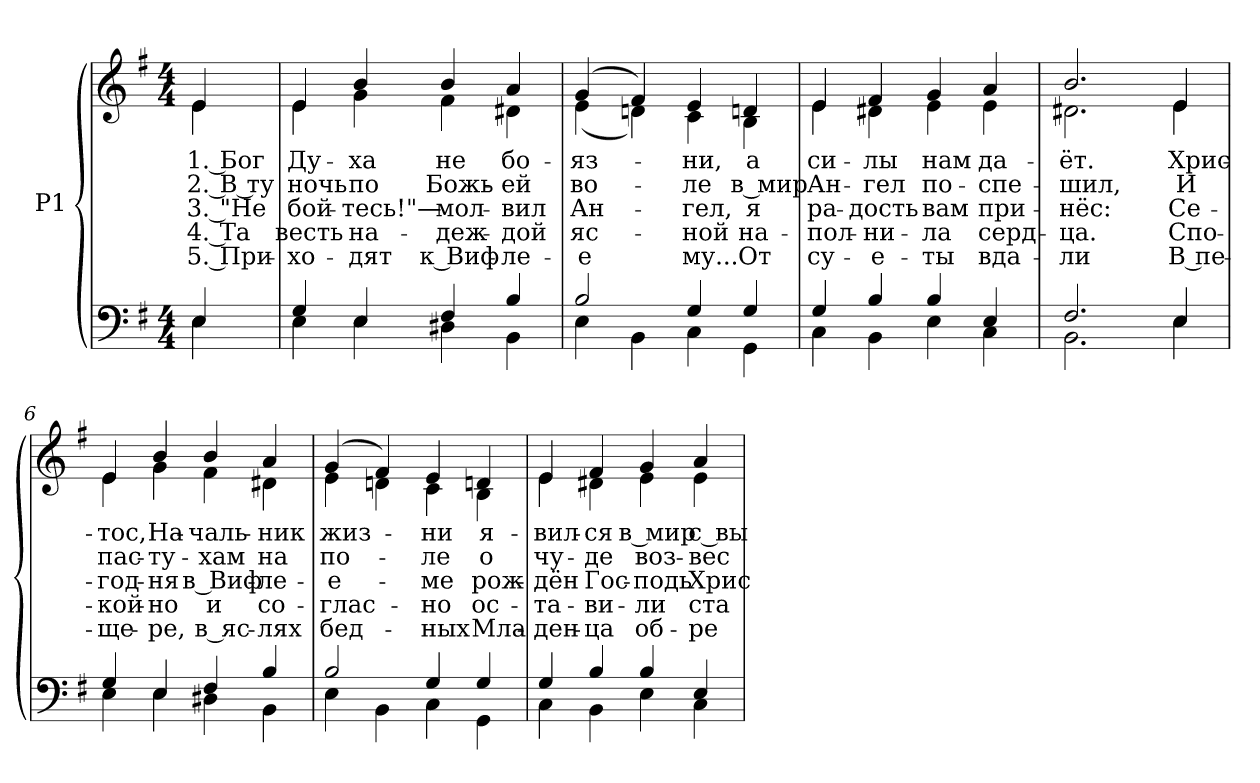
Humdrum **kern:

**kern	**kern	**text	**text	**text	**text	**text
*part1	*part1	*part1	*part1	*part1	*part1	*part1
*staff2	*staff1	*staff1	*staff1	*staff1	*staff1	*staff1
*I"P1	*	*	*	*	*	*
!!LO:PB:g=z
*clefF4	*clefG2	*	*	*	*	*
*k[f#]	*k[f#]	*	*	*	*	*
*G:	*G:	*	*	*	*	*
*M4/4	*M4/4	*	*	*	*	*
=1	=1	=1	=1	=1	=1	=1
*^	*	*	*	*	*	*
!	!	!	!LO:LY:b:color=#000000	!LO:LY:b:color=#000000	!LO:LY:b:color=#000000	!LO:LY:b:color=#000000	!LO:LY:b:color=#000000
*	*	*^	*	*	*	*	*
4Ei/	4Ei\	4ei/	4ei\	1. Бог	2. В ту	3. "Не	4. Та	5. При-
=2	=2	=2	=2	=2	=2	=2	=2	=2
!	!	!	!	!LO:LY:b:color=#000000	!LO:LY:b:color=#000000	!LO:LY:b:color=#000000	!LO:LY:b:color=#000000	!LO:LY:b:color=#000000
4Gi/	4Ei\	4ei/	4ei\	Ду-	ночь	бой-	весть	-хо-
!	!	!	!	!LO:LY:b:color=#000000	!LO:LY:b:color=#000000	!LO:LY:b:color=#000000	!LO:LY:b:color=#000000	!LO:LY:b:color=#000000
4Ei/	4Ei\	4bi/	4gi\	-ха	по	-тесь!"—	на-	-дят
!	!	!	!	!LO:LY:b:color=#000000	!LO:LY:b:color=#000000	!LO:LY:b:color=#000000	!LO:LY:b:color=#000000	!LO:LY:b:color=#000000
4F#i/	4D#Xi\	4bi/	4f#i\	не	Божь-	мол-	-деж-	к Виф-
!	!	!	!	!LO:LY:b:color=#000000	!LO:LY:b:color=#000000	!LO:LY:b:color=#000000	!LO:LY:b:color=#000000	!LO:LY:b:color=#000000
4Bi/	4BBi\	4ai/	4d#Xi\	бо-	-ей	-вил	-дой	-ле-
=3	=3	=3	=3	=3	=3	=3	=3	=3
!	!	!	!	!LO:LY:b:color=#000000	!LO:LY:b:color=#000000	!LO:LY:b:color=#000000	!LO:LY:b:color=#000000	!LO:LY:b:color=#000000
2Bi/	4Ei\	(4gi/	(4ei\	-яз-	во-	Ан-	яс-	-е
.	4BBi\	4f#i/)	4dni\)	.	.	.	.	.
!	!	!	!	!LO:LY:b:color=#000000	!LO:LY:b:color=#000000	!LO:LY:b:color=#000000	!LO:LY:b:color=#000000	!LO:LY:b:color=#000000
4Gi/	4Ci\	4ei/	4ci\	-ни,	-ле	-гел,	-ной	му...
!	!	!	!	!LO:LY:b:color=#000000	!LO:LY:b:color=#000000	!LO:LY:b:color=#000000	!LO:LY:b:color=#000000	!LO:LY:b:color=#000000
4Gi/	4GGi\	4dni/	4Bi\	а	в мир	я	на-	От
=4	=4	=4	=4	=4	=4	=4	=4	=4
!	!	!	!	!LO:LY:b:color=#000000	!LO:LY:b:color=#000000	!LO:LY:b:color=#000000	!LO:LY:b:color=#000000	!LO:LY:b:color=#000000
4Gi/	4Ci\	4ei/	4ei\	си-	Ан-	ра-	-пол-	су-
!	!	!	!	!LO:LY:b:color=#000000	!LO:LY:b:color=#000000	!LO:LY:b:color=#000000	!LO:LY:b:color=#000000	!LO:LY:b:color=#000000
4Bi/	4BBi\	4f#i/	4d#Xi\	-лы	-гел	-дость	-ни-	-е-
!	!	!	!	!LO:LY:b:color=#000000	!LO:LY:b:color=#000000	!LO:LY:b:color=#000000	!LO:LY:b:color=#000000	!LO:LY:b:color=#000000
4Bi/	4Ei\	4gi/	4ei\	нам	по-	вам	-ла	-ты
!	!	!	!	!LO:LY:b:color=#000000	!LO:LY:b:color=#000000	!LO:LY:b:color=#000000	!LO:LY:b:color=#000000	!LO:LY:b:color=#000000
4Ei/	4Ci\	4ai/	4ei\	да-	-спе-	при-	серд-	вда-
=5	=5	=5	=5	=5	=5	=5	=5	=5
!	!	!	!	!LO:LY:b:color=#000000	!LO:LY:b:color=#000000	!LO:LY:b:color=#000000	!LO:LY:b:color=#000000	!LO:LY:b:color=#000000
2.F#i/	2.BBi\	2.bi/	2.d#Xi\	-ёт.	-шил,	-нёс:	-ца.	-ли
!	!	!	!	!LO:LY:b:color=#000000	!LO:LY:b:color=#000000	!LO:LY:b:color=#000000	!LO:LY:b:color=#000000	!LO:LY:b:color=#000000
4Ei/	4Ei\	4ei/	4ei\	Хрис-	И	Се-	Спо-	В пе-
!!LO:LB:g=z	!!
=6	=6	=6	=6	=6	=6	=6	=6	=6
!	!	!	!	!LO:LY:b:color=#000000	!LO:LY:b:color=#000000	!LO:LY:b:color=#000000	!LO:LY:b:color=#000000	!LO:LY:b:color=#000000
4Gi/	4Ei\	4ei/	4ei\	-тос,	пас-	-год-	-кой-	-ще-
!	!	!	!	!LO:LY:b:color=#000000	!LO:LY:b:color=#000000	!LO:LY:b:color=#000000	!LO:LY:b:color=#000000	!LO:LY:b:color=#000000
4Ei/	4Ei\	4bi/	4gi\	На-	-ту-	-ня	-но	-ре,
!	!	!	!	!LO:LY:b:color=#000000	!LO:LY:b:color=#000000	!LO:LY:b:color=#000000	!LO:LY:b:color=#000000	!LO:LY:b:color=#000000
4F#i/	4D#Xi\	4bi/	4f#i\	-чаль-	-хам	в Виф-	и	в яс-
!	!	!	!	!LO:LY:b:color=#000000	!LO:LY:b:color=#000000	!LO:LY:b:color=#000000	!LO:LY:b:color=#000000	!LO:LY:b:color=#000000
4Bi/	4BBi\	4ai/	4d#Xi\	-ник	на	-ле-	со-	-лях
=7	=7	=7	=7	=7	=7	=7	=7	=7
!	!	!	!	!LO:LY:b:color=#000000	!LO:LY:b:color=#000000	!LO:LY:b:color=#000000	!LO:LY:b:color=#000000	!LO:LY:b:color=#000000
2Bi/	4Ei\	(4gi/	4ei\	жиз-	по-	-е-	-глас-	бед-
.	4BBi\	4f#i/)	4dni\	.	.	.	.	.
!	!	!	!	!LO:LY:b:color=#000000	!LO:LY:b:color=#000000	!LO:LY:b:color=#000000	!LO:LY:b:color=#000000	!LO:LY:b:color=#000000
4Gi/	4Ci\	4ei/	4ci\	-ни	-ле	-ме	-но	-ных
!	!	!	!	!LO:LY:b:color=#000000	!LO:LY:b:color=#000000	!LO:LY:b:color=#000000	!LO:LY:b:color=#000000	!LO:LY:b:color=#000000
4Gi/	4GGi\	4dni/	4Bi\	я-	о	рож-	ос-	Мла-
=8	=8	=8	=8	=8	=8	=8	=8	=8
!	!	!	!	!LO:LY:b:color=#000000	!LO:LY:b:color=#000000	!LO:LY:b:color=#000000	!LO:LY:b:color=#000000	!LO:LY:b:color=#000000
4Gi/	4Ci\	4ei/	4ei\	-вил-	чу-	-дён	-та-	-ден-
!	!	!	!	!LO:LY:b:color=#000000	!LO:LY:b:color=#000000	!LO:LY:b:color=#000000	!LO:LY:b:color=#000000	!LO:LY:b:color=#000000
4Bi/	4BBi\	4f#i/	4d#Xi\	-ся	-де	Гос-	-ви-	-ца
!	!	!	!	!LO:LY:b:color=#000000	!LO:LY:b:color=#000000	!LO:LY:b:color=#000000	!LO:LY:b:color=#000000	!LO:LY:b:color=#000000
4Bi/	4Ei\	4gi/	4ei\	в мир	воз-	-подь	-ли	об-
!	!	!	!	!LO:LY:b:color=#000000	!LO:LY:b:color=#000000	!LO:LY:b:color=#000000	!LO:LY:b:color=#000000	!LO:LY:b:color=#000000
4Ei/	4Ci\	4ai/	4ei\	с вы-	-вес-	Хрис-	ста-	-ре-
*v	*v	*	*	*	*	*	*	*
*	*v	*v	*	*	*	*	*
=	=	=	=	=	=	=
*-	*-	*-	*-	*-	*-	*-
